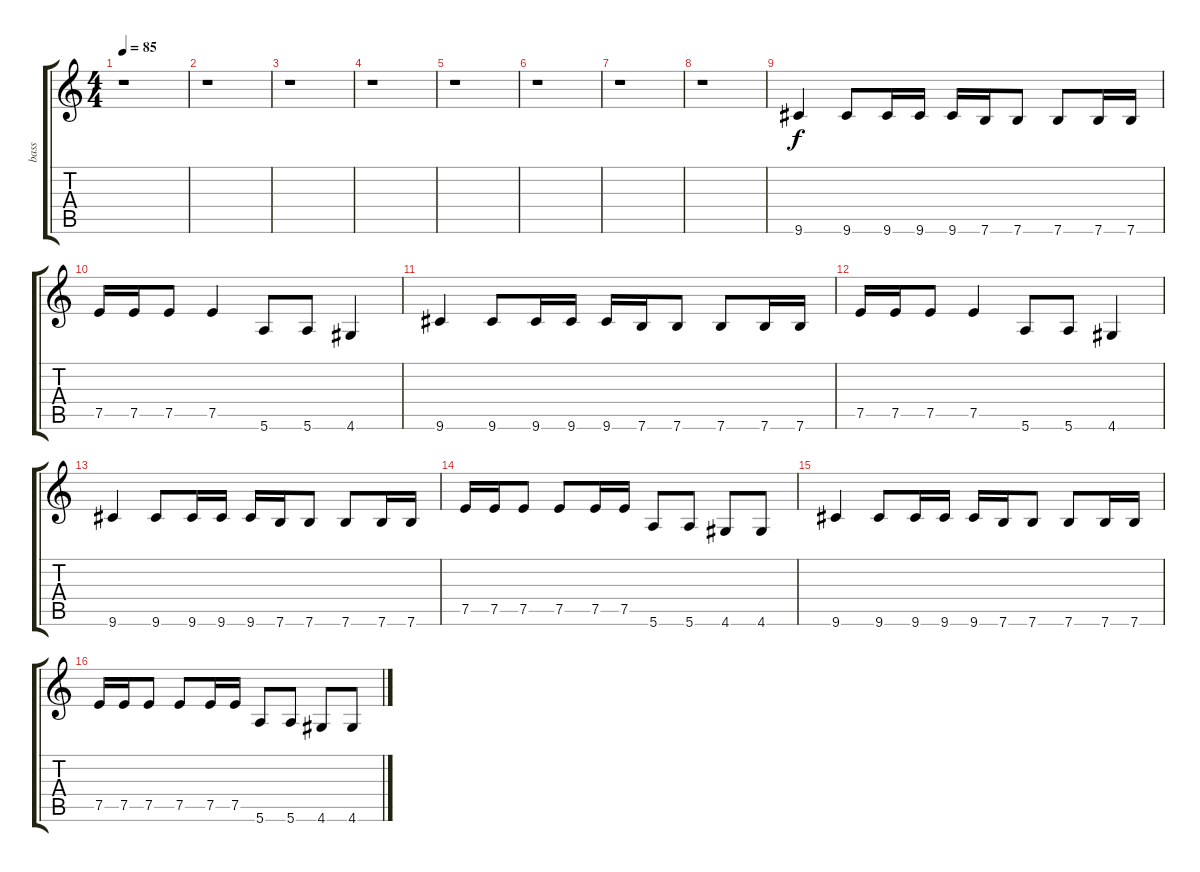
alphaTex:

\track ("bass" "bass") {instrument slapbass2}
\staff {score tabs}
\tuning (E4 B3 G3 D3 A2 E2) {hide}
\ts (4 4)
\tempo 85
\clef g2
\ks c
r.1{dy f instrument slapbass2} |
r.1 |
r.1 |
r.1 |
r.1 |
r.1 |
r.1 |
r.1 |
9.6.4 9.6.8 9.6.16 9.6.16 9.6.16 7.6.16 7.6.8 7.6.8 7.6.16 7.6.16 |
7.5.16 7.5.16 7.5.8 7.5.4 5.6.8 5.6.8 4.6.4 |
9.6.4 9.6.8 9.6.16 9.6.16 9.6.16 7.6.16 7.6.8 7.6.8 7.6.16 7.6.16 |
7.5.16 7.5.16 7.5.8 7.5.4 5.6.8 5.6.8 4.6.4 |
9.6.4 9.6.8 9.6.16 9.6.16 9.6.16 7.6.16 7.6.8 7.6.8 7.6.16 7.6.16 |
7.5.16 7.5.16 7.5.8 7.5.8 7.5.16 7.5.16 5.6.8 5.6.8 4.6.8 4.6.8 |
9.6.4 9.6.8 9.6.16 9.6.16 9.6.16 7.6.16 7.6.8 7.6.8 7.6.16 7.6.16 |
7.5.16 7.5.16 7.5.8 7.5.8 7.5.16 7.5.16 5.6.8 5.6.8 4.6.8 4.6.8
